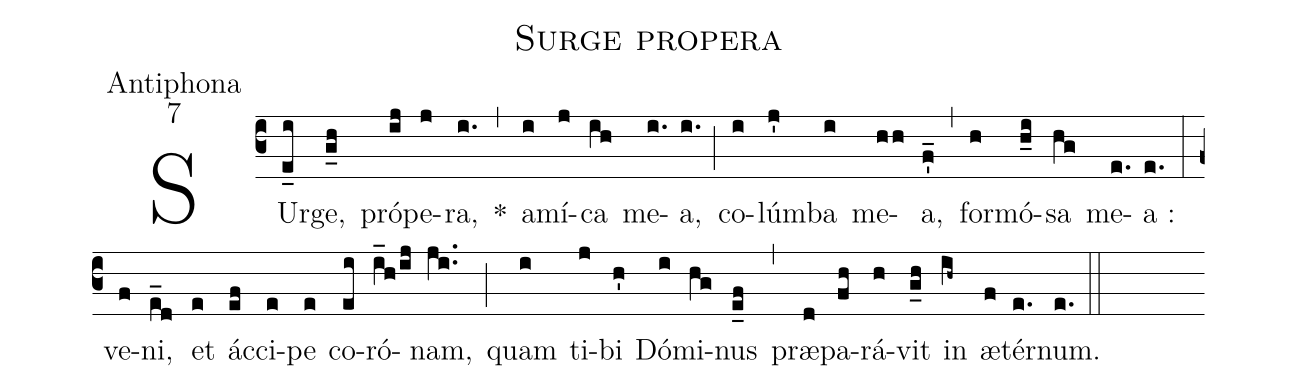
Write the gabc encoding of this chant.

name:Surge propera;
office-part:Antiphona;
mode:7;
%%
(c3)SUr(e_i)ge,(g_h) pró(ij)pe(j)ra,(i.) *(,) a(i)mí(j)ca(ih) me(i.)a,(i.) (;) co(i)lúm(j')ba(i) me(hh)a,(f'_) (,) for(h)mó(h_i)sa(hg) me(e.)a :(e.) (:) ve(f)ni,(e_d) et(e) ác(ef)ci(e)pe(e) co(ei)ró(i_h/ij)nam,(ji..) (;) quam(i) ti(j)bi(h') Dó(i)mi(hg)nus(e_f) (,) præ(d)pa(fh)rá(h)vit(g_h) in(ih~) æ(f)tér(e.)num.(e.) (::)
